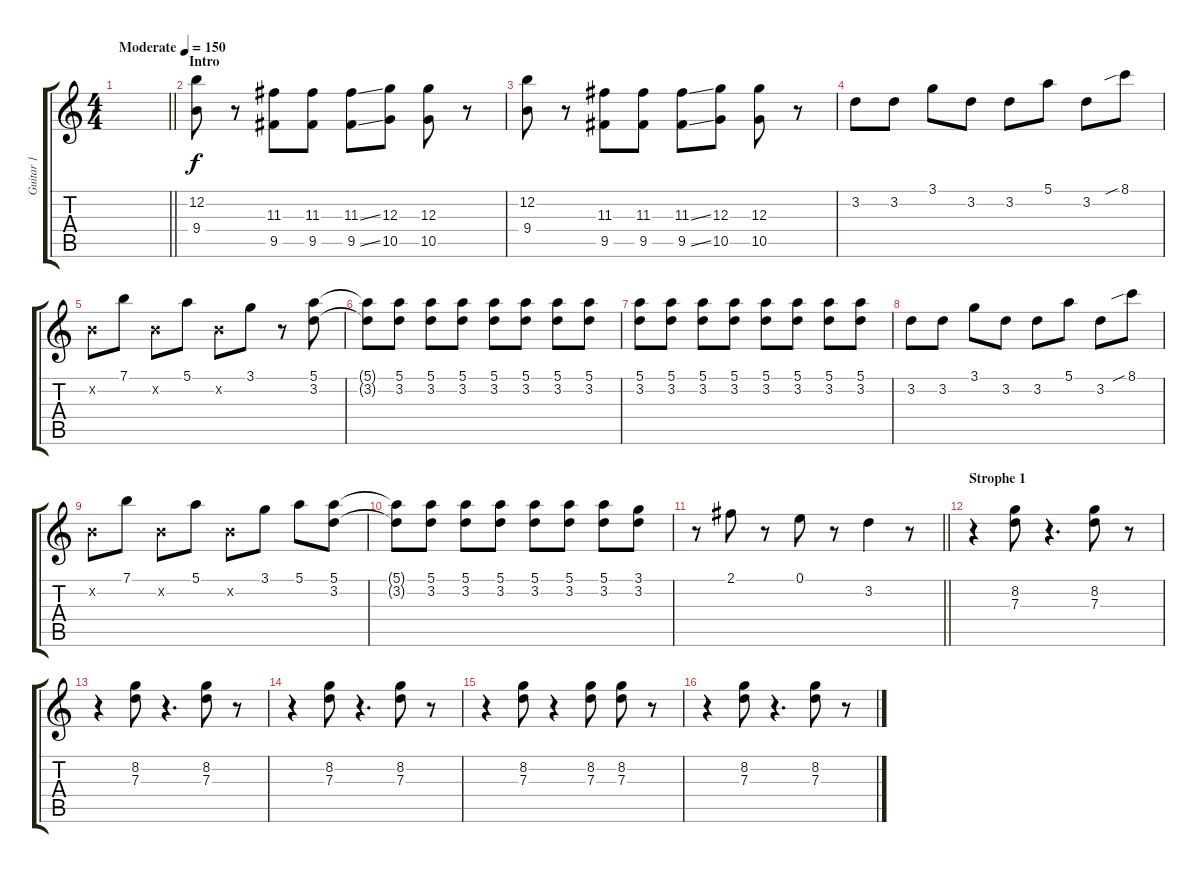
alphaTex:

\track ("Guitar 1" "Guitar 1") {instrument overdrivenguitar}
\staff {score tabs}
\tuning (E4 B3 G3 D3 A2 E2) {hide}
\ts (4 4)
\tempo (150 "Moderate")
\clef g2
\barLineRight lightlight
\ks c
|
\section ("" "Intro")
(12.2 9.4).8 r.8 (11.3 9.5).8 (11.3 9.5).8 (11.3{ss} 9.5{ss}).8 (12.3 10.5).8 (12.3 10.5).8 r.8 |
(12.2 9.4).8 r.8 (11.3 9.5).8 (11.3 9.5).8 (11.3{ss} 9.5{ss}).8 (12.3 10.5).8 (12.3 10.5).8 r.8 |
3.2.8 3.2.8 3.1.8 3.2.8 3.2.8 5.1.8 3.2.8 8.1{sib}.8 |
0.2{x}.8 7.1.8 0.2{x}.8 5.1.8 0.2{x}.8 3.1.8 r.8 (5.1 3.2).8 |
(5.1{t} 3.2{t}).8 (5.1 3.2).8 (5.1 3.2).8 (5.1 3.2).8 (5.1 3.2).8 (5.1 3.2).8 (5.1 3.2).8 (5.1 3.2).8 |
(5.1 3.2).8 (5.1 3.2).8 (5.1 3.2).8 (5.1 3.2).8 (5.1 3.2).8 (5.1 3.2).8 (5.1 3.2).8 (5.1 3.2).8 |
3.2.8 3.2.8 3.1.8 3.2.8 3.2.8 5.1.8 3.2.8 8.1{sib}.8 |
0.2{x}.8 7.1.8 0.2{x}.8 5.1.8 0.2{x}.8 3.1.8 5.1.8 (5.1 3.2).8 |
(5.1{t} 3.2{t}).8 (5.1 3.2).8 (5.1 3.2).8 (5.1 3.2).8 (5.1 3.2).8 (5.1 3.2).8 (5.1 3.2).8 (3.1 3.2).8 |
\barLineRight lightlight
r.8 2.1.8 r.8 0.1.8 r.8 3.2.4 r.8 |
\section ("" "Strophe 1")
r.4{volume 13 instrument distortionguitar} (8.2 7.3).8 r.4{d} (8.2 7.3).8 r.8 |
r.4 (8.2 7.3).8 r.4{d} (8.2 7.3).8 r.8 |
r.4 (8.2 7.3).8 r.4{d} (8.2 7.3).8 r.8 |
r.4 (8.2 7.3).8 r.4 (8.2 7.3).8 (8.2 7.3).8 r.8 |
r.4 (8.2 7.3).8 r.4{d} (8.2 7.3).8 r.8
